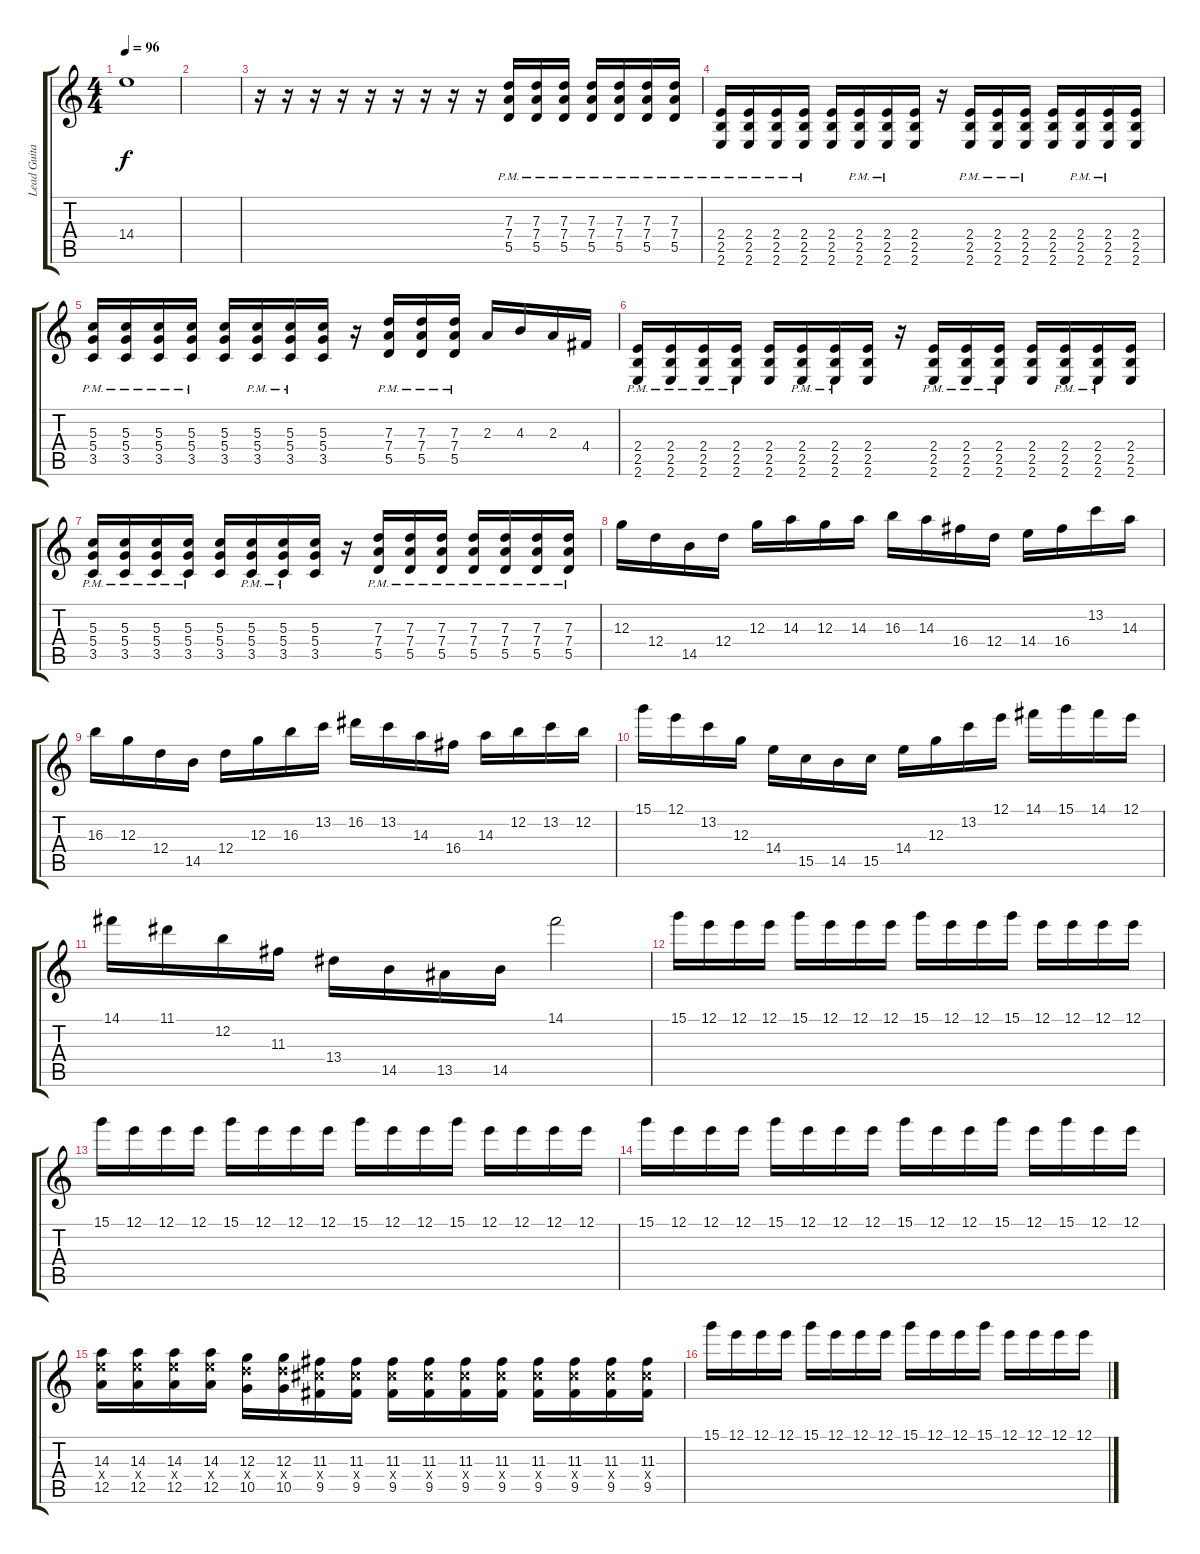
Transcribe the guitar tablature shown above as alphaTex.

\track ("Lead Guitar" "Lead Guita") {instrument distortionguitar}
\staff {score tabs}
\tuning (E4 B3 G3 D3 A2 D2) {hide}
\ts (4 4)
\tempo 96
\clef g2
\ks c
14.4{t}.1{dy f} |
|
r.16 r.16 r.16 r.16 r.16 r.16 r.16 r.16 r.16 (7.3{pm} 7.4{pm} 5.5{pm}).16 (7.3{pm} 7.4{pm} 5.5{pm}).16 (7.3{pm} 7.4{pm} 5.5{pm}).16 (7.3{pm} 7.4{pm} 5.5{pm}).16 (7.3{pm} 7.4{pm} 5.5{pm}).16 (7.3{pm} 7.4{pm} 5.5{pm}).16 (7.3{pm} 7.4{pm} 5.5{pm}).16 |
(2.4{pm} 2.5{pm} 2.6{pm}).16 (2.4{pm} 2.5{pm} 2.6{pm}).16 (2.4{pm} 2.5{pm} 2.6{pm}).16 (2.4{pm} 2.5{pm} 2.6{pm}).16 (2.4 2.5 2.6).16 (2.4{pm} 2.5{pm} 2.6{pm}).16 (2.4{pm} 2.5{pm} 2.6{pm}).16 (2.4 2.5 2.6).16 r.16 (2.4{pm} 2.5{pm} 2.6{pm}).16 (2.4{pm} 2.5{pm} 2.6{pm}).16 (2.4{pm} 2.5{pm} 2.6{pm}).16 (2.4 2.5 2.6).16 (2.4{pm} 2.5{pm} 2.6{pm}).16 (2.4{pm} 2.5{pm} 2.6{pm}).16 (2.4 2.5 2.6).16 |
(5.3{pm} 5.4{pm} 3.5{pm}).16 (5.3{pm} 5.4{pm} 3.5{pm}).16 (5.3{pm} 5.4{pm} 3.5{pm}).16 (5.3{pm} 5.4{pm} 3.5{pm}).16 (5.3 5.4 3.5).16 (5.3{pm} 5.4{pm} 3.5{pm}).16 (5.3{pm} 5.4{pm} 3.5{pm}).16 (5.3 5.4 3.5).16 r.16 (7.3{pm} 7.4{pm} 5.5{pm}).16 (7.3{pm} 7.4{pm} 5.5{pm}).16 (7.3{pm} 7.4{pm} 5.5{pm}).16 2.3.16 4.3.16 2.3.16 4.4.16 |
(2.4{pm} 2.5{pm} 2.6{pm}).16 (2.4{pm} 2.5{pm} 2.6{pm}).16 (2.4{pm} 2.5{pm} 2.6{pm}).16 (2.4{pm} 2.5{pm} 2.6{pm}).16 (2.4 2.5 2.6).16 (2.4{pm} 2.5{pm} 2.6{pm}).16 (2.4{pm} 2.5{pm} 2.6{pm}).16 (2.4 2.5 2.6).16 r.16 (2.4{pm} 2.5{pm} 2.6{pm}).16 (2.4{pm} 2.5{pm} 2.6{pm}).16 (2.4{pm} 2.5{pm} 2.6{pm}).16 (2.4 2.5 2.6).16 (2.4{pm} 2.5{pm} 2.6{pm}).16 (2.4{pm} 2.5{pm} 2.6{pm}).16 (2.4 2.5 2.6).16 |
(5.3{pm} 5.4{pm} 3.5{pm}).16 (5.3{pm} 5.4{pm} 3.5{pm}).16 (5.3{pm} 5.4{pm} 3.5{pm}).16 (5.3{pm} 5.4{pm} 3.5{pm}).16 (5.3 5.4 3.5).16 (5.3{pm} 5.4{pm} 3.5{pm}).16 (5.3{pm} 5.4{pm} 3.5{pm}).16 (5.3 5.4 3.5).16 r.16 (7.3{pm} 7.4{pm} 5.5{pm}).16 (7.3{pm} 7.4{pm} 5.5{pm}).16 (7.3{pm} 7.4{pm} 5.5{pm}).16 (7.3{pm} 7.4{pm} 5.5{pm}).16 (7.3{pm} 7.4{pm} 5.5{pm}).16 (7.3{pm} 7.4{pm} 5.5{pm}).16 (7.3{pm} 7.4{pm} 5.5{pm}).16 |
12.3.16 12.4.16 14.5.16 12.4.16 12.3.16 14.3.16 12.3.16 14.3.16 16.3.16 14.3.16 16.4.16 12.4.16 14.4.16 16.4.16 13.2.16 14.3.16 |
16.3.16 12.3.16 12.4.16 14.5.16 12.4.16 12.3.16 16.3.16 13.2.16 16.2.16 13.2.16 14.3.16 16.4.16 14.3.16 12.2.16 13.2.16 12.2.16 |
15.1.16 12.1.16 13.2.16 12.3.16 14.4.16 15.5.16 14.5.16 15.5.16 14.4.16 12.3.16 13.2.16 12.1.16 14.1.16 15.1.16 14.1.16 12.1.16 |
14.1.16 11.1.16 12.2.16 11.3.16 13.4.16 14.5.16 13.5.16 14.5.16 14.1.2 |
15.1.16 12.1.16 12.1.16 12.1.16 15.1.16 12.1.16 12.1.16 12.1.16 15.1.16 12.1.16 12.1.16 15.1.16 12.1.16 12.1.16 12.1.16 12.1.16 |
15.1.16 12.1.16 12.1.16 12.1.16 15.1.16 12.1.16 12.1.16 12.1.16 15.1.16 12.1.16 12.1.16 15.1.16 12.1.16 12.1.16 12.1.16 12.1.16 |
15.1.16 12.1.16 12.1.16 12.1.16 15.1.16 12.1.16 12.1.16 12.1.16 15.1.16 12.1.16 12.1.16 15.1.16 12.1.16 15.1.16 12.1.16 12.1.16 |
(14.3 14.4{x} 12.5).16 (14.3 14.4{x} 12.5).16 (14.3 14.4{x} 12.5).16 (14.3 14.4{x} 12.5).16 (12.3 12.4{x} 10.5).16 (12.3 12.4{x} 10.5).16 (11.3 11.4{x} 9.5).16 (11.3 11.4{x} 9.5).16 (11.3 11.4{x} 9.5).16 (11.3 11.4{x} 9.5).16 (11.3 11.4{x} 9.5).16 (11.3 11.4{x} 9.5).16 (11.3 11.4{x} 9.5).16 (11.3 11.4{x} 9.5).16 (11.3 11.4{x} 9.5).16 (11.3 11.4{x} 9.5).16 |
15.1.16 12.1.16 12.1.16 12.1.16 15.1.16 12.1.16 12.1.16 12.1.16 15.1.16 12.1.16 12.1.16 15.1.16 12.1.16 12.1.16 12.1.16 12.1.16
